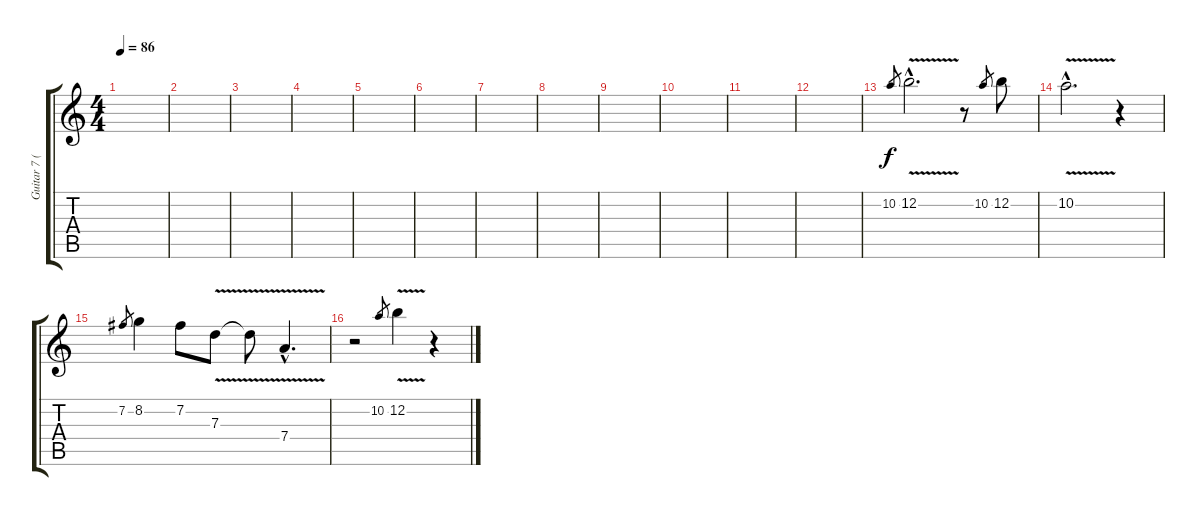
\track ("Guitar 7 (With Slide!!)" "Guitar 7 (") {instrument acousticguitarnylon}
\staff {score tabs}
\tuning (E4 B3 G3 D3 A2 E2) {hide}
\ts (4 4)
\tempo 86
\clef g2
\ks c
|
|
|
|
|
|
|
|
|
|
|
|
10.2.8{gr} 12.2{v hac}.2{d} r.8 10.2.8{gr} 12.2.8 |
10.2{v hac}.2{d} r.4 |
7.2.8{gr} 8.2.4 7.2.8 7.3{v}.8 7.3{t}.8 7.4{v hac}.4{d} |
r.2 10.2.8{gr} 12.2{v}.4 r.4
